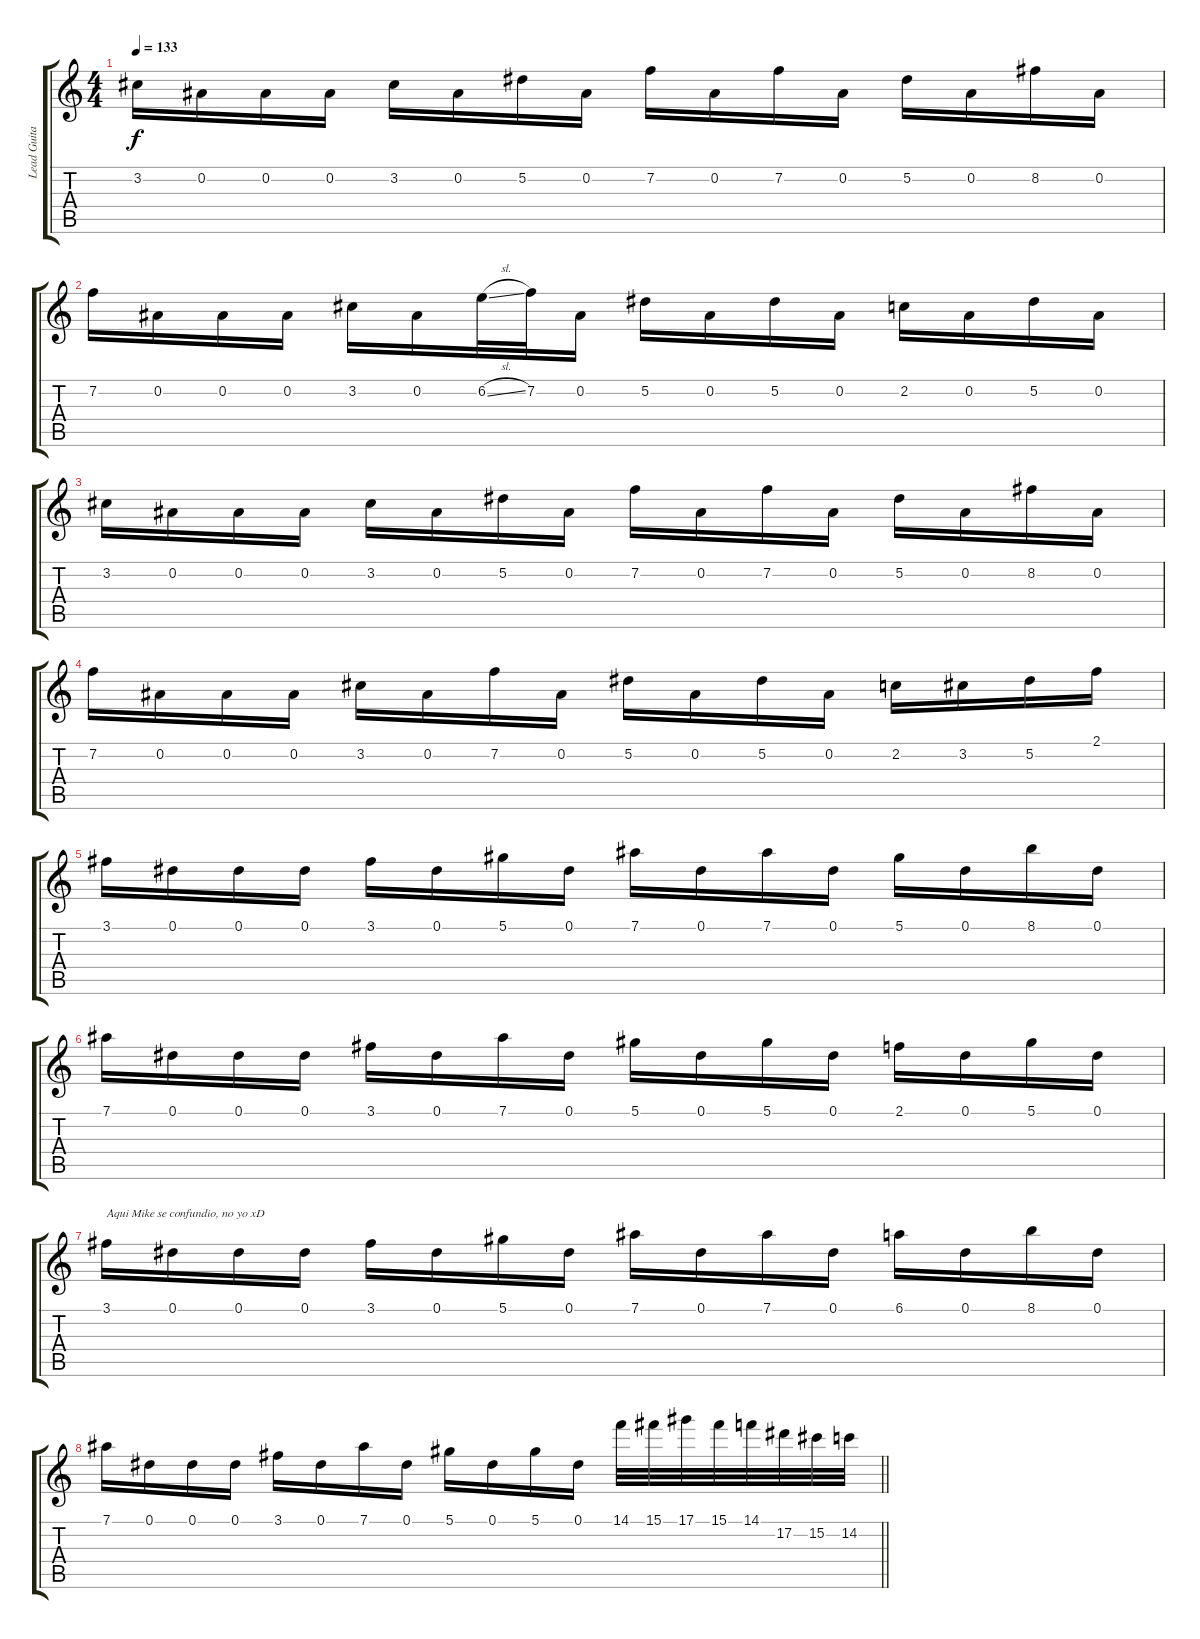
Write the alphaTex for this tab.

\track ("Lead Guitar" "Lead Guita") {instrument distortionguitar}
\staff {score tabs}
\tuning (Eb4 Bb3 Gb3 Db3 Ab2 Eb2) {hide}
\ts (4 4)
\tempo 133
\clef g2
\ks c
3.2.16{dy f} 0.2.16 0.2.16 0.2.16 3.2.16 0.2.16 5.2.16 0.2.16 7.2.16 0.2.16 7.2.16 0.2.16 5.2.16 0.2.16 8.2.16 0.2.16 |
7.2.16 0.2.16 0.2.16 0.2.16 3.2.16 0.2.16 6.2{sl}.32 7.2.32 0.2.16 5.2.16 0.2.16 5.2.16 0.2.16 2.2.16 0.2.16 5.2.16 0.2.16 |
3.2.16 0.2.16 0.2.16 0.2.16 3.2.16 0.2.16 5.2.16 0.2.16 7.2.16 0.2.16 7.2.16 0.2.16 5.2.16 0.2.16 8.2.16 0.2.16 |
7.2.16 0.2.16 0.2.16 0.2.16 3.2.16 0.2.16 7.2.16 0.2.16 5.2.16 0.2.16 5.2.16 0.2.16 2.2.16 3.2.16 5.2.16 2.1.16 |
3.1.16 0.1.16 0.1.16 0.1.16 3.1.16 0.1.16 5.1.16 0.1.16 7.1.16 0.1.16 7.1.16 0.1.16 5.1.16 0.1.16 8.1.16 0.1.16 |
7.1.16 0.1.16 0.1.16 0.1.16 3.1.16 0.1.16 7.1.16 0.1.16 5.1.16 0.1.16 5.1.16 0.1.16 2.1.16 0.1.16 5.1.16 0.1.16 |
3.1.16{txt "Aqui Mike se confundio, no yo xD"} 0.1.16 0.1.16 0.1.16 3.1.16 0.1.16 5.1.16 0.1.16 7.1.16 0.1.16 7.1.16 0.1.16 6.1.16 0.1.16 8.1.16 0.1.16 |
\barLineRight lightlight
7.1.16 0.1.16 0.1.16 0.1.16 3.1.16 0.1.16 7.1.16 0.1.16 5.1.16 0.1.16 5.1.16 0.1.16 14.1.32 15.1.32 17.1.32 15.1.32 14.1.32 17.2.32 15.2.32 14.2.32
